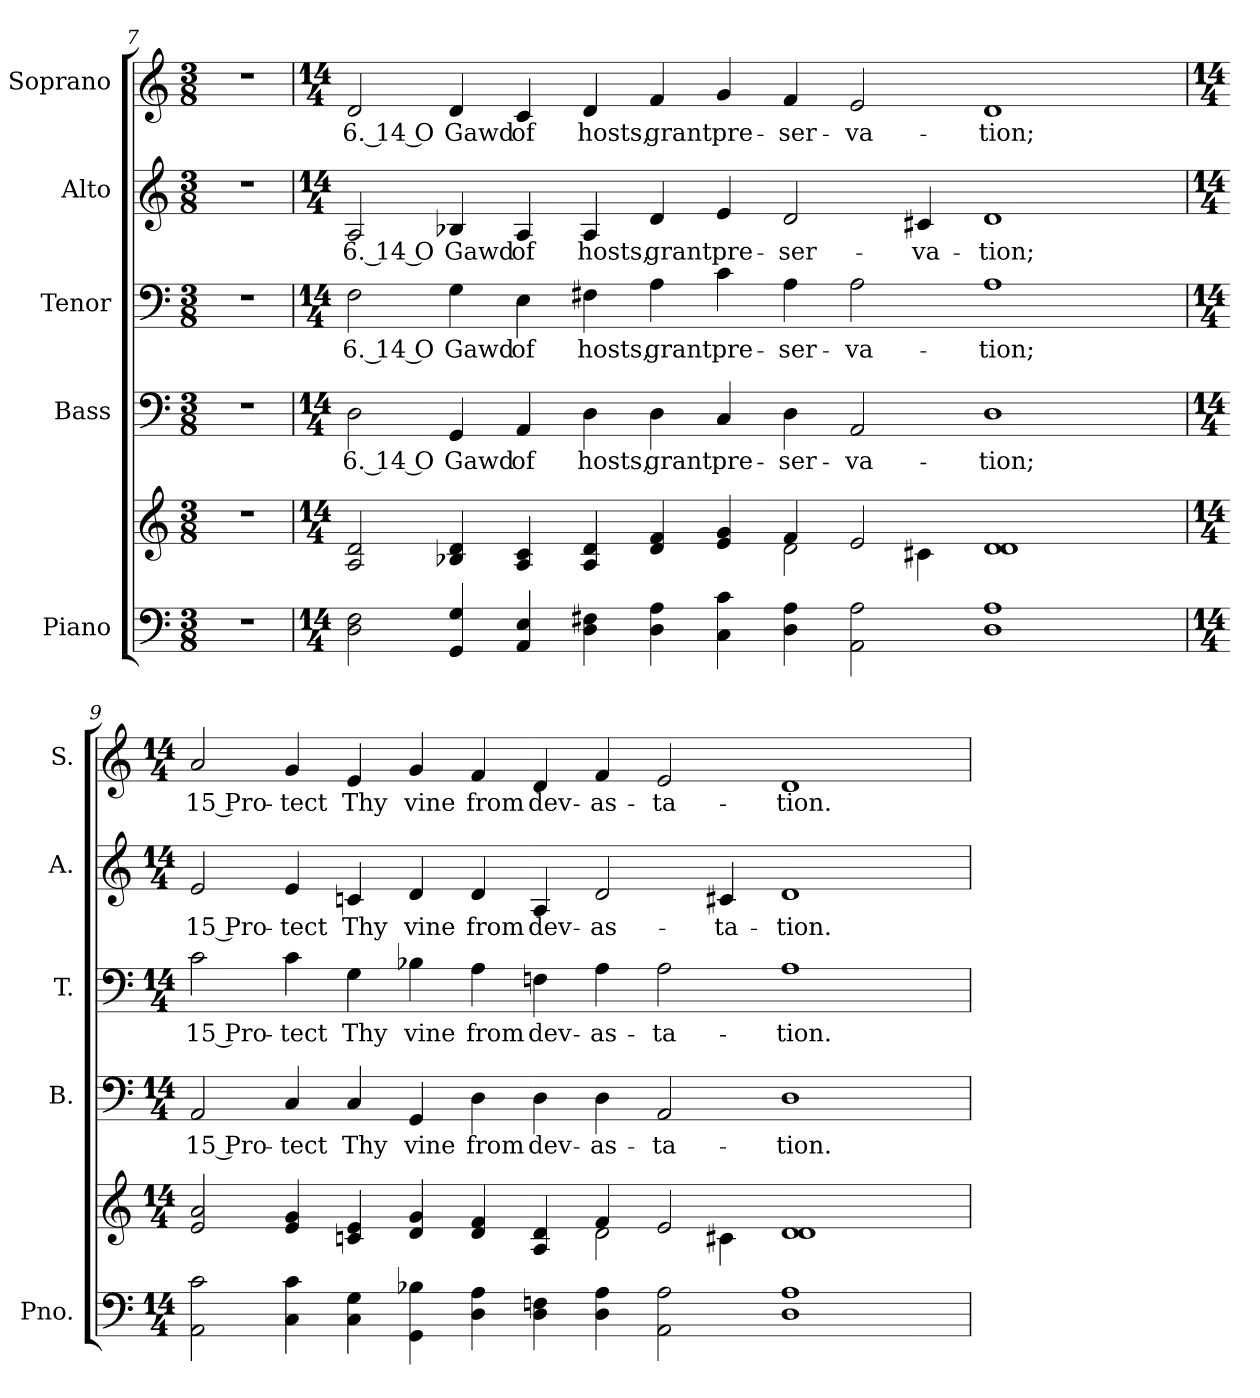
**kern	**kern	**kern	**text	**kern	**text	**kern	**text	**kern	**text
*part5	*part5	*part4	*part4	*part3	*part3	*part2	*part2	*part1	*part1
*staff6	*staff5	*staff4	*staff4	*staff3	*staff3	*staff2	*staff2	*staff1	*staff1
*I"Piano	*	*I"Bass	*	*I"Tenor	*	*I"Alto	*	*I"Soprano	*
*I'Pno.	*	*I'B.	*	*I'T.	*	*I'A.	*	*I'S.	*
!!LO:LB:g=z
*clefF4	*clefG2	*clefF4	*	*clefF4	*	*clefG2	*	*clefG2	*
*k[]	*k[]	*k[]	*	*k[]	*	*k[]	*	*k[]	*
*C:	*C:	*C:	*	*C:	*	*C:	*	*C:	*
*M3/8	*M3/8	*M3/8	*	*M3/8	*	*M3/8	*	*M3/8	*
=7	=7	=7	=7	=7	=7	=7	=7	=7	=7
!LO:N:vis=1	!LO:N:vis=1	!LO:N:vis=1	!	!LO:N:vis=1	!	!LO:N:vis=1	!	!LO:N:vis=1	!
4.r	4.r	4.r	.	4.r	.	4.r	.	4.r	.
=8	=8	=8	=8	=8	=8	=8	=8	=8	=8
*M14/4	*M14/4	*M14/4	*	*M14/4	*	*M14/4	*	*M14/4	*
*	*^	*	*	*	*	*	*	*	*
!	!	!	!	!LO:LY:b:color=#000000	!	!	!	!	!	!
!	!	!	!	!	!	!LO:LY:b:color=#000000	!	!	!	!
!	!	!	!	!	!	!	!	!LO:LY:b:color=#000000	!	!
!	!	!	!	!	!	!	!	!	!	!LO:LY:b:color=#000000
2Di\ 2Fi	2Ai/ 2di	1ryy	2Di\	6. 14 O	2Fi\	6. 14 O	2Ai/	6. 14 O	2di/	6. 14 O
!	!	!	!	!LO:LY:b:color=#000000	!	!	!	!	!	!
!	!	!	!	!	!	!LO:LY:b:color=#000000	!	!	!	!
!	!	!	!	!	!	!	!	!LO:LY:b:color=#000000	!	!
!	!	!	!	!	!	!	!	!	!	!LO:LY:b:color=#000000
4GGi/ 4Gi	4B-Xi/ 4di	.	4GGi/	Gawd	4Gi\	Gawd	4B-Xi/	Gawd	4di/	Gawd
!	!	!	!	!LO:LY:b:color=#000000	!	!	!	!	!	!
!	!	!	!	!	!	!LO:LY:b:color=#000000	!	!	!	!
!	!	!	!	!	!	!	!	!LO:LY:b:color=#000000	!	!
!	!	!	!	!	!	!	!	!	!	!LO:LY:b:color=#000000
4AAi/ 4Ei	4Ai/ 4ci	.	4AAi/	of	4Ei\	of	4Ai/	of	4ci/	of
!	!	!	!	!LO:LY:b:color=#000000	!	!	!	!	!	!
!	!	!	!	!	!	!LO:LY:b:color=#000000	!	!	!	!
!	!	!	!	!	!	!	!	!LO:LY:b:color=#000000	!	!
!	!	!	!	!	!	!	!	!	!	!LO:LY:b:color=#000000
4Di\ 4F#Xi	4Ai/ 4di	2ryy	4Di\	hosts,	4F#Xi\	hosts,	4Ai/	hosts,	4di/	hosts,
!	!	!	!	!LO:LY:b:color=#000000	!	!	!	!	!	!
!	!	!	!	!	!	!LO:LY:b:color=#000000	!	!	!	!
!	!	!	!	!	!	!	!	!LO:LY:b:color=#000000	!	!
!	!	!	!	!	!	!	!	!	!	!LO:LY:b:color=#000000
4Di\ 4Ai	4di/ 4fi	.	4Di\	grant	4Ai\	grant	4di/	grant	4fi/	grant
!	!	!	!	!LO:LY:b:color=#000000	!	!	!	!	!	!
!	!	!	!	!	!	!LO:LY:b:color=#000000	!	!	!	!
!	!	!	!	!	!	!	!	!LO:LY:b:color=#000000	!	!
!	!	!	!	!	!	!	!	!	!	!LO:LY:b:color=#000000
4Ci\ 4ci	4ei/ 4gi	4ryy	4Ci/	pre-	4ci\	pre-	4ei/	pre-	4gi/	pre-
!	!	!	!	!LO:LY:b:color=#000000	!	!	!	!	!	!
!	!	!	!	!	!	!LO:LY:b:color=#000000	!	!	!	!
!	!	!	!	!	!	!	!	!LO:LY:b:color=#000000	!	!
!	!	!	!	!	!	!	!	!	!	!LO:LY:b:color=#000000
4Di\ 4Ai	4fi/	2di\	4Di\	-ser-	4Ai\	-ser-	2di/	-ser-	4fi/	-ser-
!	!	!	!	!LO:LY:b:color=#000000	!	!	!	!	!	!
!	!	!	!	!	!	!LO:LY:b:color=#000000	!	!	!	!
!	!	!	!	!	!	!	!	!	!	!LO:LY:b:color=#000000
2AAi\ 2Ai	2ei/	.	2AAi/	-va-	2Ai\	-va-	.	.	2ei/	-va-
!	!	!	!	!	!	!	!	!LO:LY:b:color=#000000	!	!
.	.	4c#Xi\	.	.	.	.	4c#Xi/	-va-	.	.
!	!	!	!	!LO:LY:b:color=#000000	!	!	!	!	!	!
!	!	!	!	!	!	!LO:LY:b:color=#000000	!	!	!	!
!	!	!	!	!	!	!	!	!LO:LY:b:color=#000000	!	!
!	!	!	!	!	!	!	!	!	!	!LO:LY:b:color=#000000
1Di 1Ai	1di 1di	2ryy	1Di	-tion;	1Ai	-tion;	1di	-tion;	1di	-tion;
.	.	2ryy	.	.	.	.	.	.	.	.
!!LO:PB:g=z
=9	=9	=9	=9	=9	=9	=9	=9	=9	=9	=9
*M14/4	*M14/4	*	*M14/4	*	*M14/4	*	*M14/4	*	*M14/4	*
!	!	!	!	!LO:LY:b:color=#000000	!	!	!	!	!	!
!	!	!	!	!	!	!LO:LY:b:color=#000000	!	!	!	!
!	!	!	!	!	!	!	!	!LO:LY:b:color=#000000	!	!
!	!	!	!	!	!	!	!	!	!	!LO:LY:b:color=#000000
2AAi\ 2ci	2ei/ 2ai	1ryy	2AAi/	15 Pro-	2ci\	15 Pro-	2ei/	15 Pro-	2ai/	15 Pro-
!	!	!	!	!LO:LY:b:color=#000000	!	!	!	!	!	!
!	!	!	!	!	!	!LO:LY:b:color=#000000	!	!	!	!
!	!	!	!	!	!	!	!	!LO:LY:b:color=#000000	!	!
!	!	!	!	!	!	!	!	!	!	!LO:LY:b:color=#000000
4Ci\ 4ci	4ei/ 4gi	.	4Ci/	-tect	4ci\	-tect	4ei/	-tect	4gi/	-tect
!	!	!	!	!LO:LY:b:color=#000000	!	!	!	!	!	!
!	!	!	!	!	!	!LO:LY:b:color=#000000	!	!	!	!
!	!	!	!	!	!	!	!	!LO:LY:b:color=#000000	!	!
!	!	!	!	!	!	!	!	!	!	!LO:LY:b:color=#000000
4Ci\ 4Gi	4cni/ 4ei	.	4Ci/	Thy	4Gi\	Thy	4cni/	Thy	4ei/	Thy
!	!	!	!	!LO:LY:b:color=#000000	!	!	!	!	!	!
!	!	!	!	!	!	!LO:LY:b:color=#000000	!	!	!	!
!	!	!	!	!	!	!	!	!LO:LY:b:color=#000000	!	!
!	!	!	!	!	!	!	!	!	!	!LO:LY:b:color=#000000
4GGi\ 4B-Xi	4di/ 4gi	2ryy	4GGi/	vine	4B-Xi\	vine	4di/	vine	4gi/	vine
!	!	!	!	!LO:LY:b:color=#000000	!	!	!	!	!	!
!	!	!	!	!	!	!LO:LY:b:color=#000000	!	!	!	!
!	!	!	!	!	!	!	!	!LO:LY:b:color=#000000	!	!
!	!	!	!	!	!	!	!	!	!	!LO:LY:b:color=#000000
4Di\ 4Ai	4di/ 4fi	.	4Di\	from	4Ai\	from	4di/	from	4fi/	from
!	!	!	!	!LO:LY:b:color=#000000	!	!	!	!	!	!
!	!	!	!	!	!	!LO:LY:b:color=#000000	!	!	!	!
!	!	!	!	!	!	!	!	!LO:LY:b:color=#000000	!	!
!	!	!	!	!	!	!	!	!	!	!LO:LY:b:color=#000000
4Di\ 4Fni	4Ai/ 4di	4ryy	4Di\	dev-	4Fni\	dev-	4Ai/	dev-	4di/	dev-
!	!	!	!	!LO:LY:b:color=#000000	!	!	!	!	!	!
!	!	!	!	!	!	!LO:LY:b:color=#000000	!	!	!	!
!	!	!	!	!	!	!	!	!LO:LY:b:color=#000000	!	!
!	!	!	!	!	!	!	!	!	!	!LO:LY:b:color=#000000
4Di\ 4Ai	4fi/	2di\	4Di\	-as-	4Ai\	-as-	2di/	-as-	4fi/	-as-
!	!	!	!	!LO:LY:b:color=#000000	!	!	!	!	!	!
!	!	!	!	!	!	!LO:LY:b:color=#000000	!	!	!	!
!	!	!	!	!	!	!	!	!	!	!LO:LY:b:color=#000000
2AAi\ 2Ai	2ei/	.	2AAi/	-ta-	2Ai\	-ta-	.	.	2ei/	-ta-
!	!	!	!	!	!	!	!	!LO:LY:b:color=#000000	!	!
.	.	4c#Xi\	.	.	.	.	4c#Xi/	-ta-	.	.
!	!	!	!	!LO:LY:b:color=#000000	!	!	!	!	!	!
!	!	!	!	!	!	!LO:LY:b:color=#000000	!	!	!	!
!	!	!	!	!	!	!	!	!LO:LY:b:color=#000000	!	!
!	!	!	!	!	!	!	!	!	!	!LO:LY:b:color=#000000
1Di 1Ai	1di 1di	2ryy	1Di	-tion.	1Ai	-tion.	1di	-tion.	1di	-tion.
.	.	2ryy	.	.	.	.	.	.	.	.
*	*v	*v	*	*	*	*	*	*	*	*
=	=	=	=	=	=	=	=	=	=
*-	*-	*-	*-	*-	*-	*-	*-	*-	*-
